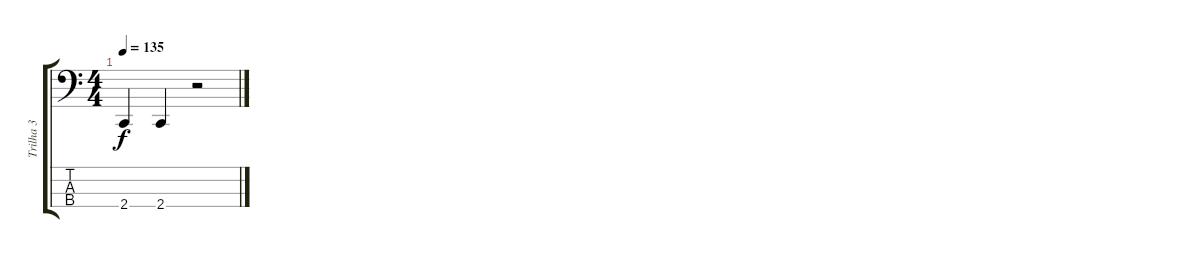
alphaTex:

\track ("Trilha 3" "Trilha 3") {instrument electricbasspick}
\staff {score tabs}
\tuning (Db2 Ab1 Eb1 Bb0) {hide}
\ts (4 4)
\tempo 135
\clef f4
\ks c
2.4.4{dy f} 2.4.4 r.2
